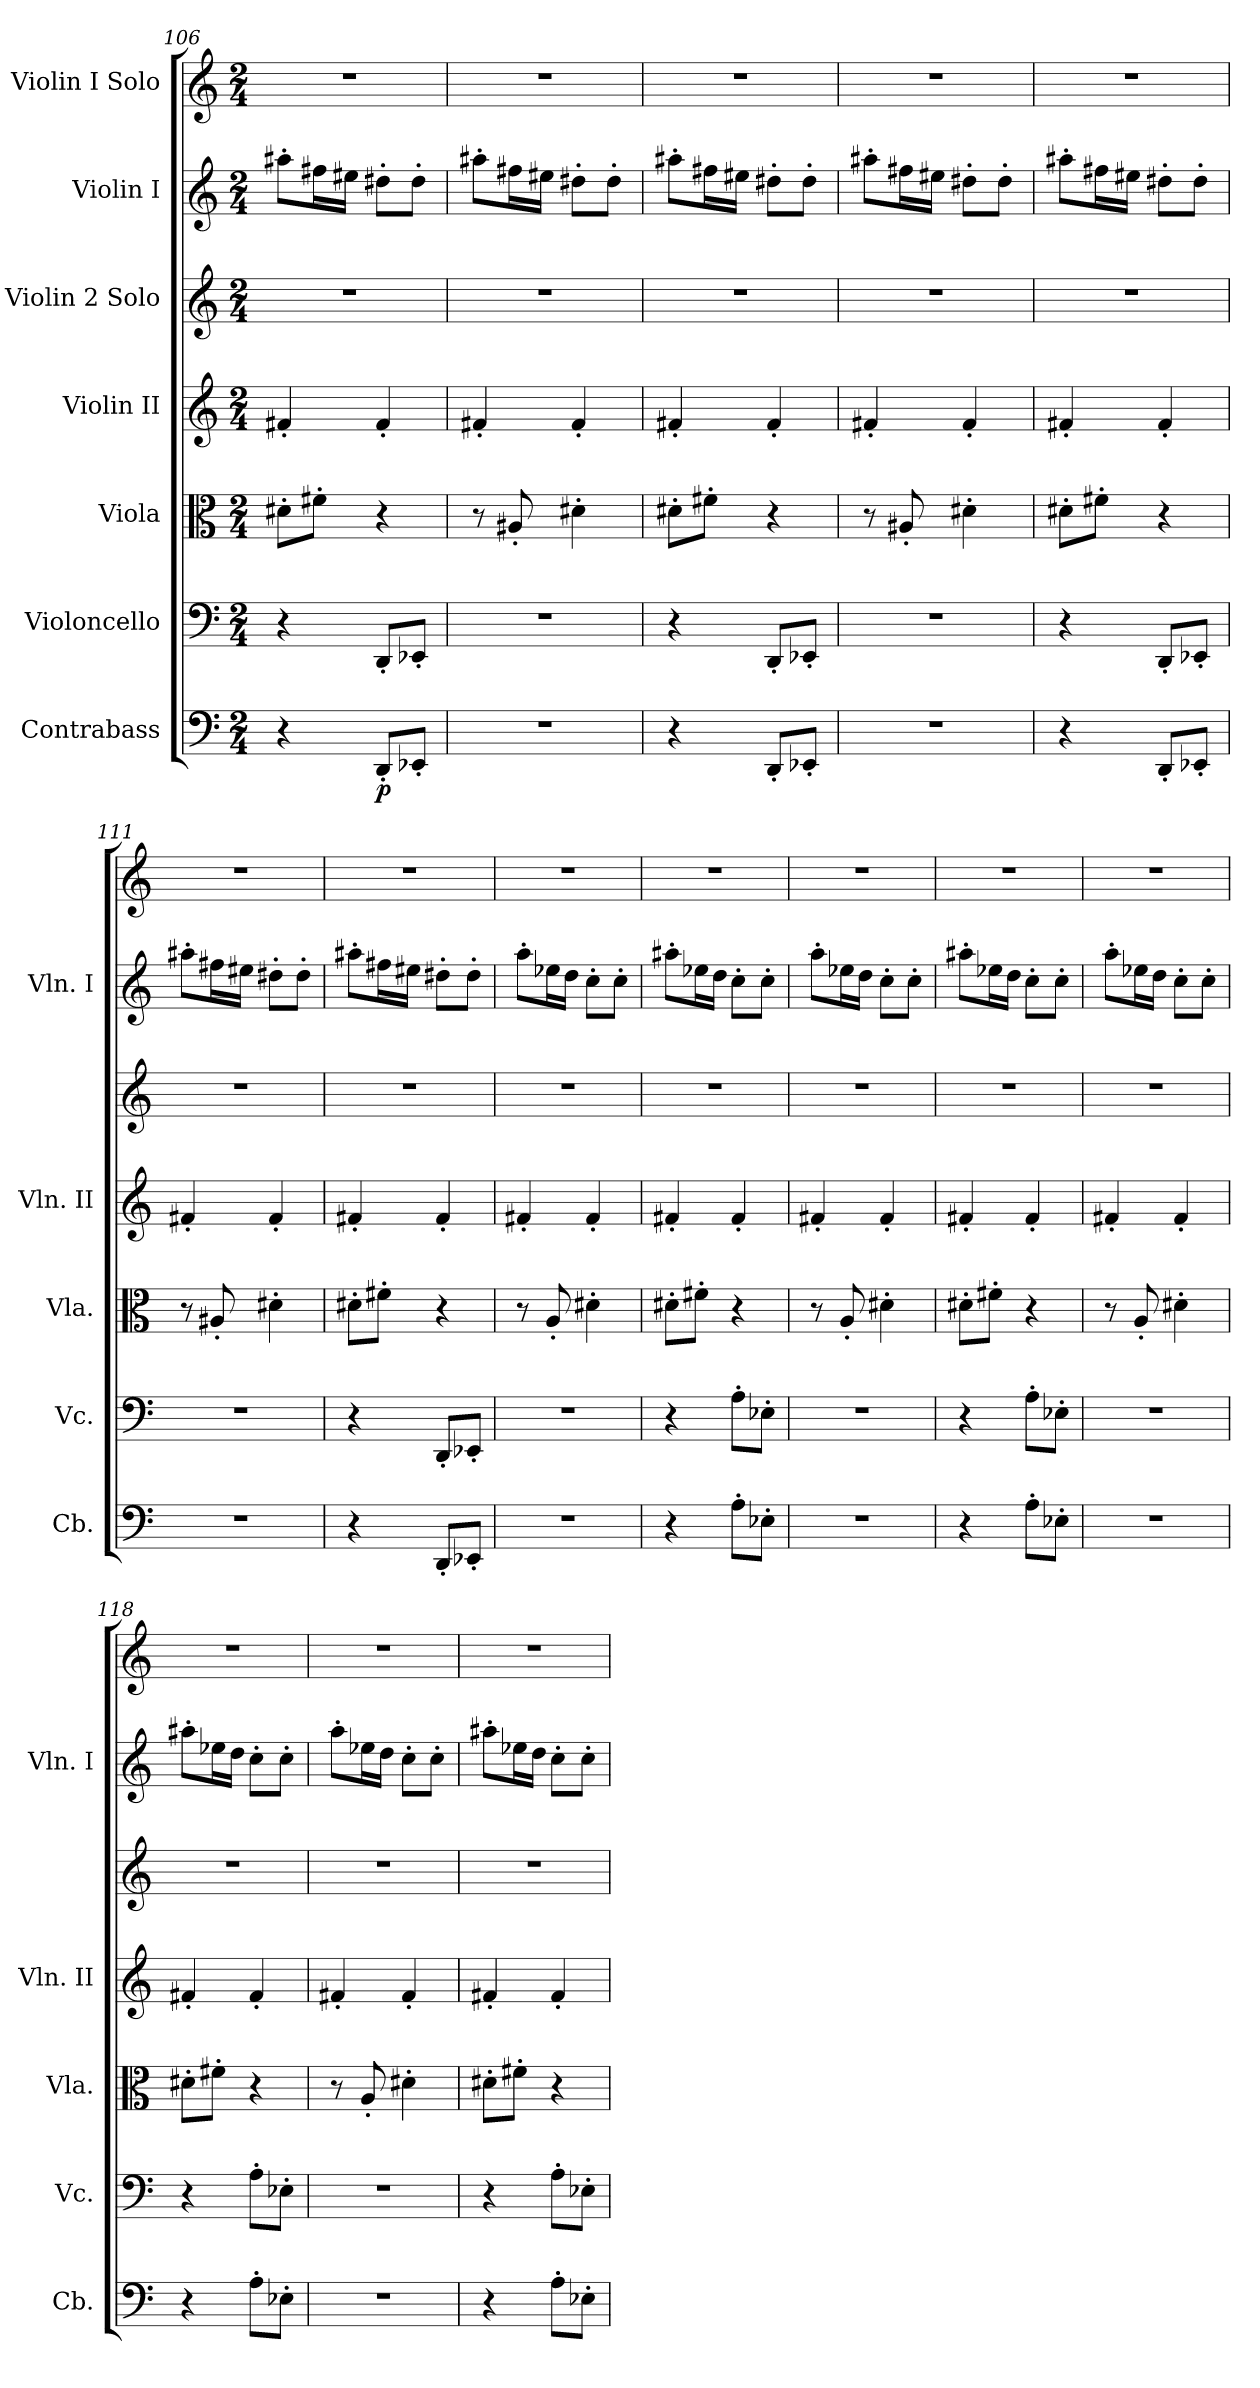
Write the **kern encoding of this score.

**kern	**dynam	**kern	**kern	**kern	**kern	**kern	**kern
*part7	*part7	*part6	*part5	*part4	*part3	*part2	*part1
*staff7	*staff7	*staff6	*staff5	*staff4	*staff3	*staff2	*staff1
*I"Contrabass	*	*I"Violoncello	*I"Viola	*I"Violin II	*I"Violin 2 Solo	*I"Violin I	*I"Violin I Solo
*I'Cb.	*	*I'Vc.	*I'Vla.	*I'Vln. II	*	*I'Vln. I	*
*clefF4	*	*clefF4	*clefC3	*clefG2	*clefG2	*clefG2	*clefG2
*ITrd7c12	*	*	*	*	*	*	*
*k[]	*	*k[]	*k[]	*k[]	*k[]	*k[]	*k[]
*M2/4	*	*M2/4	*M2/4	*M2/4	*M2/4	*M2/4	*M2/4
=106	=106	=106	=106	=106	=106	=106	=106
4r	.	4r	8d#X'\L	4f#X'/	2r	8aa#X'\L	2r
.	.	.	8f#X'\J	.	.	16ff#X\L	.
.	.	.	.	.	.	16ee#X\JJ	.
!	!LO:DY:b	!	!	!	!	!	!
8DDD'/L	p	8DD'/L	4r	4f#'/	.	8dd#X'\L	.
8EEE-X'/J	.	8EE-X'/J	.	.	.	8dd#'\J	.
=107	=107	=107	=107	=107	=107	=107	=107
2r	.	2r	8r	4f#X'/	2r	8aa#X'\L	2r
.	.	.	8A#X'/	.	.	16ff#X\L	.
.	.	.	.	.	.	16ee#X\JJ	.
.	.	.	4d#X'\	4f#'/	.	8dd#X'\L	.
.	.	.	.	.	.	8dd#'\J	.
!!LO:PB:g=z
=108	=108	=108	=108	=108	=108	=108	=108
4r	.	4r	8d#X'\L	4f#X'/	2r	8aa#X'\L	2r
.	.	.	8f#X'\J	.	.	16ff#X\L	.
.	.	.	.	.	.	16ee#X\JJ	.
8DDD'/L	.	8DD'/L	4r	4f#'/	.	8dd#X'\L	.
8EEE-X'/J	.	8EE-X'/J	.	.	.	8dd#'\J	.
=109	=109	=109	=109	=109	=109	=109	=109
2r	.	2r	8r	4f#X'/	2r	8aa#X'\L	2r
.	.	.	8A#X'/	.	.	16ff#X\L	.
.	.	.	.	.	.	16ee#X\JJ	.
.	.	.	4d#X'\	4f#'/	.	8dd#X'\L	.
.	.	.	.	.	.	8dd#'\J	.
=110	=110	=110	=110	=110	=110	=110	=110
4r	.	4r	8d#X'\L	4f#X'/	2r	8aa#X'\L	2r
.	.	.	8f#X'\J	.	.	16ff#X\L	.
.	.	.	.	.	.	16ee#X\JJ	.
8DDD'/L	.	8DD'/L	4r	4f#'/	.	8dd#X'\L	.
8EEE-X'/J	.	8EE-X'/J	.	.	.	8dd#'\J	.
=111	=111	=111	=111	=111	=111	=111	=111
2r	.	2r	8r	4f#X'/	2r	8aa#X'\L	2r
.	.	.	8A#X'/	.	.	16ff#X\L	.
.	.	.	.	.	.	16ee#X\JJ	.
.	.	.	4d#X'\	4f#'/	.	8dd#X'\L	.
.	.	.	.	.	.	8dd#'\J	.
=112	=112	=112	=112	=112	=112	=112	=112
4r	.	4r	8d#X'\L	4f#X'/	2r	8aa#X'\L	2r
.	.	.	8f#X'\J	.	.	16ff#X\L	.
.	.	.	.	.	.	16ee#X\JJ	.
8DDD'/L	.	8DD'/L	4r	4f#'/	.	8dd#X'\L	.
8EEE-X'/J	.	8EE-X'/J	.	.	.	8dd#'\J	.
!!LO:PB:g=z
=113	=113	=113	=113	=113	=113	=113	=113
2r	.	2r	8r	4f#X'/	2r	8aa'\L	2r
.	.	.	8A'/	.	.	16ee-X\L	.
.	.	.	.	.	.	16dd\JJ	.
.	.	.	4d#X'\	4f#'/	.	8cc'\L	.
.	.	.	.	.	.	8cc'\J	.
=114	=114	=114	=114	=114	=114	=114	=114
4r	.	4r	8d#X'\L	4f#X'/	2r	8aa#X'\L	2r
.	.	.	8f#X'\J	.	.	16ee-X\L	.
.	.	.	.	.	.	16dd\JJ	.
8AA'\L	.	8A'\L	4r	4f#'/	.	8cc'\L	.
8EE-X'\J	.	8E-X'\J	.	.	.	8cc'\J	.
=115	=115	=115	=115	=115	=115	=115	=115
2r	.	2r	8r	4f#X'/	2r	8aa'\L	2r
.	.	.	8A'/	.	.	16ee-X\L	.
.	.	.	.	.	.	16dd\JJ	.
.	.	.	4d#X'\	4f#'/	.	8cc'\L	.
.	.	.	.	.	.	8cc'\J	.
=116	=116	=116	=116	=116	=116	=116	=116
4r	.	4r	8d#X'\L	4f#X'/	2r	8aa#X'\L	2r
.	.	.	8f#X'\J	.	.	16ee-X\L	.
.	.	.	.	.	.	16dd\JJ	.
8AA'\L	.	8A'\L	4r	4f#'/	.	8cc'\L	.
8EE-X'\J	.	8E-X'\J	.	.	.	8cc'\J	.
=117	=117	=117	=117	=117	=117	=117	=117
2r	.	2r	8r	4f#X'/	2r	8aa'\L	2r
.	.	.	8A'/	.	.	16ee-X\L	.
.	.	.	.	.	.	16dd\JJ	.
.	.	.	4d#X'\	4f#'/	.	8cc'\L	.
.	.	.	.	.	.	8cc'\J	.
=118	=118	=118	=118	=118	=118	=118	=118
4r	.	4r	8d#X'\L	4f#X'/	2r	8aa#X'\L	2r
.	.	.	8f#X'\J	.	.	16ee-X\L	.
.	.	.	.	.	.	16dd\JJ	.
8AA'\L	.	8A'\L	4r	4f#'/	.	8cc'\L	.
8EE-X'\J	.	8E-X'\J	.	.	.	8cc'\J	.
!!LO:PB:g=z
=119	=119	=119	=119	=119	=119	=119	=119
2r	.	2r	8r	4f#X'/	2r	8aa'\L	2r
.	.	.	8A'/	.	.	16ee-X\L	.
.	.	.	.	.	.	16dd\JJ	.
.	.	.	4d#X'\	4f#'/	.	8cc'\L	.
.	.	.	.	.	.	8cc'\J	.
=120	=120	=120	=120	=120	=120	=120	=120
4r	.	4r	8d#X'\L	4f#X'/	2r	8aa#X'\L	2r
.	.	.	8f#X'\J	.	.	16ee-X\L	.
.	.	.	.	.	.	16dd\JJ	.
8AA'\L	.	8A'\L	4r	4f#'/	.	8cc'\L	.
8EE-X'\J	.	8E-X'\J	.	.	.	8cc'\J	.
=	=	=	=	=	=	=	=
*-	*-	*-	*-	*-	*-	*-	*-
